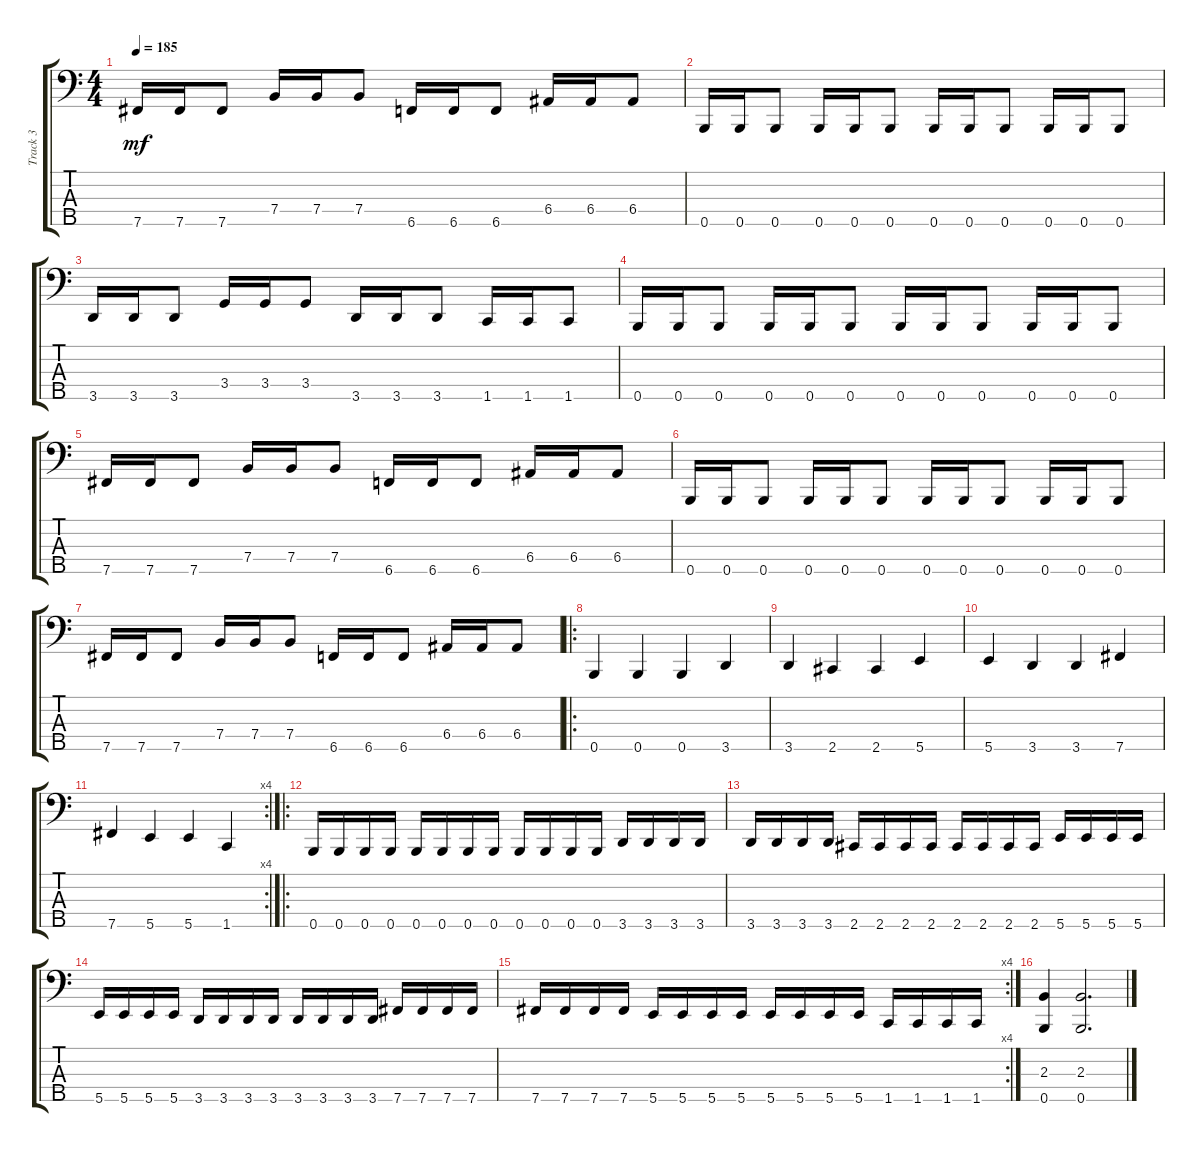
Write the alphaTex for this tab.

\track ("Track 3" "Track 3") {instrument electricbasspick}
\staff {score tabs}
\tuning (G2 D2 A1 E1 B0) {hide}
\ts (4 4)
\tempo 185
\clef f4
\ks c
7.5.16{dy mf} 7.5.16 7.5.8 7.4.16 7.4.16 7.4.8 6.5.16 6.5.16 6.5.8 6.4.16 6.4.16 6.4.8 |
0.5.16 0.5.16 0.5.8 0.5.16 0.5.16 0.5.8 0.5.16 0.5.16 0.5.8 0.5.16 0.5.16 0.5.8 |
3.5.16 3.5.16 3.5.8 3.4.16 3.4.16 3.4.8 3.5.16 3.5.16 3.5.8 1.5.16 1.5.16 1.5.8 |
0.5.16 0.5.16 0.5.8 0.5.16 0.5.16 0.5.8 0.5.16 0.5.16 0.5.8 0.5.16 0.5.16 0.5.8 |
7.5.16 7.5.16 7.5.8 7.4.16 7.4.16 7.4.8 6.5.16 6.5.16 6.5.8 6.4.16 6.4.16 6.4.8 |
0.5.16 0.5.16 0.5.8 0.5.16 0.5.16 0.5.8 0.5.16 0.5.16 0.5.8 0.5.16 0.5.16 0.5.8 |
7.5.16 7.5.16 7.5.8 7.4.16 7.4.16 7.4.8 6.5.16 6.5.16 6.5.8 6.4.16 6.4.16 6.4.8 |
\ro
0.5.4 0.5.4 0.5.4 3.5.4 |
3.5.4 2.5.4 2.5.4 5.5.4 |
5.5.4 3.5.4 3.5.4 7.5.4 |
\rc 4
7.5.4 5.5.4 5.5.4 1.5.4 |
\ro
0.5.16 0.5.16 0.5.16 0.5.16 0.5.16 0.5.16 0.5.16 0.5.16 0.5.16 0.5.16 0.5.16 0.5.16 3.5.16 3.5.16 3.5.16 3.5.16 |
3.5.16 3.5.16 3.5.16 3.5.16 2.5.16 2.5.16 2.5.16 2.5.16 2.5.16 2.5.16 2.5.16 2.5.16 5.5.16 5.5.16 5.5.16 5.5.16 |
5.5.16 5.5.16 5.5.16 5.5.16 3.5.16 3.5.16 3.5.16 3.5.16 3.5.16 3.5.16 3.5.16 3.5.16 7.5.16 7.5.16 7.5.16 7.5.16 |
\rc 4
7.5.16 7.5.16 7.5.16 7.5.16 5.5.16 5.5.16 5.5.16 5.5.16 5.5.16 5.5.16 5.5.16 5.5.16 1.5.16 1.5.16 1.5.16 1.5.16 |
(2.3 0.5).4 (2.3 0.5).2{d}
